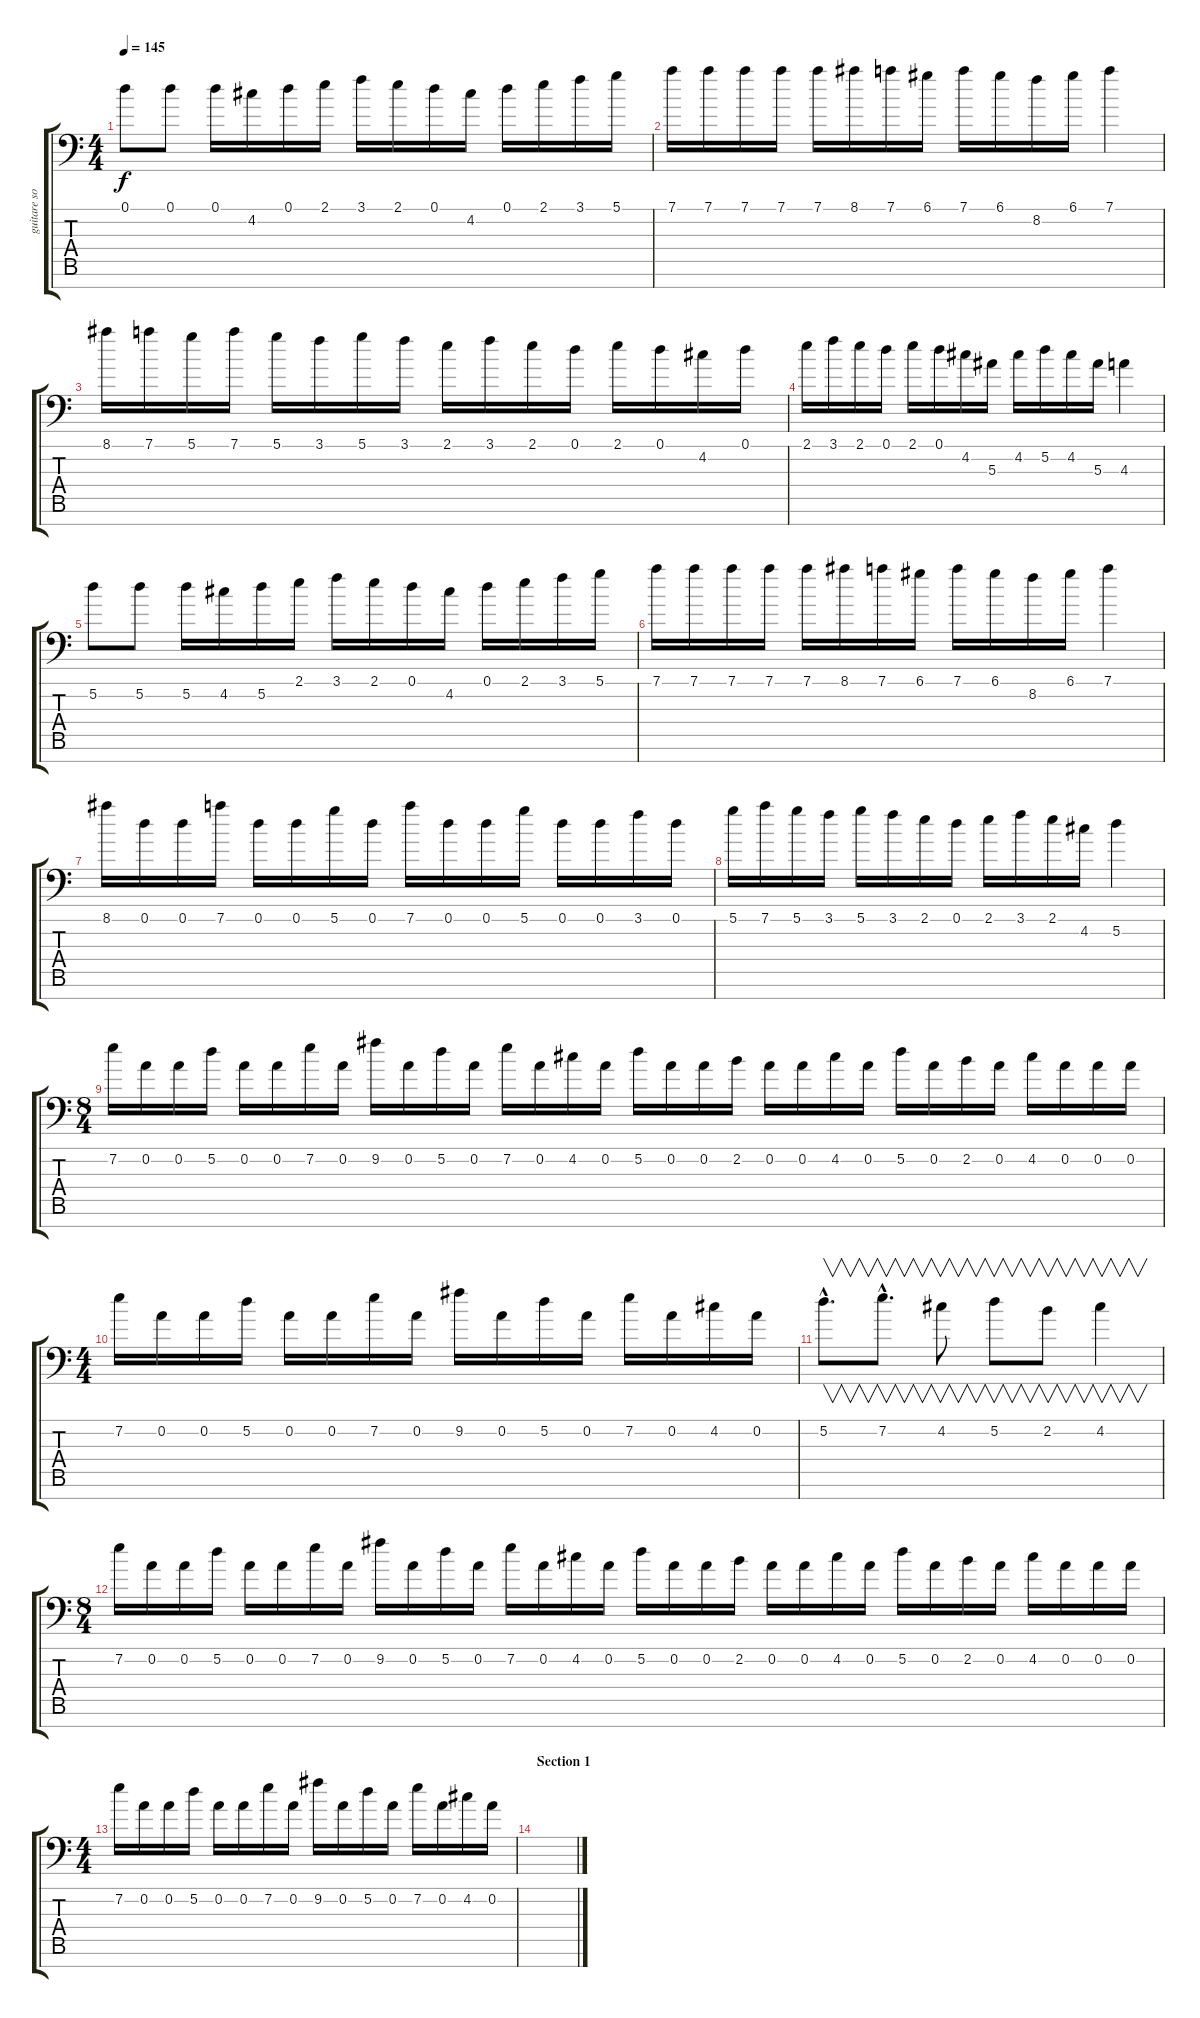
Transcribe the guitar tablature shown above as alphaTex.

\track ("guitare solo" "guitare so") {instrument distortionguitar}
\staff {score tabs}
\tuning (D4 A3 F3 C3 G2 D2 A1) {hide}
\ts (4 4)
\tempo 145
\clef f4
\ks c
0.1.8{dy f} 0.1.8 0.1.16 4.2.16 0.1.16 2.1.16 3.1.16 2.1.16 0.1.16 4.2.16 0.1.16 2.1.16 3.1.16 5.1.16 |
7.1.16 7.1.16 7.1.16 7.1.16 7.1.16 8.1.16 7.1.16 6.1.16 7.1.16 6.1.16 8.2.16 6.1.16 7.1.4 |
8.1.16 7.1.16 5.1.16 7.1.16 5.1.16 3.1.16 5.1.16 3.1.16 2.1.16 3.1.16 2.1.16 0.1.16 2.1.16 0.1.16 4.2.16 0.1.16 |
2.1.16 3.1.16 2.1.16 0.1.16 2.1.16 0.1.16 4.2.16 5.3.16 4.2.16 5.2.16 4.2.16 5.3.16 4.3.4 |
5.2.8 5.2.8 5.2.16 4.2.16 5.2.16 2.1.16 3.1.16 2.1.16 0.1.16 4.2.16 0.1.16 2.1.16 3.1.16 5.1.16 |
7.1.16 7.1.16 7.1.16 7.1.16 7.1.16 8.1.16 7.1.16 6.1.16 7.1.16 6.1.16 8.2.16 6.1.16 7.1.4 |
8.1.16 0.1.16 0.1.16 7.1.16 0.1.16 0.1.16 5.1.16 0.1.16 7.1.16 0.1.16 0.1.16 5.1.16 0.1.16 0.1.16 3.1.16 0.1.16 |
5.1.16 7.1.16 5.1.16 3.1.16 5.1.16 3.1.16 2.1.16 0.1.16 2.1.16 3.1.16 2.1.16 4.2.16 5.2.4 |
\ts (8 4)
7.2.16 0.2.16 0.2.16 5.2.16 0.2.16 0.2.16 7.2.16 0.2.16 9.2.16 0.2.16 5.2.16 0.2.16 7.2.16 0.2.16 4.2.16 0.2.16 5.2.16 0.2.16 0.2.16 2.2.16 0.2.16 0.2.16 4.2.16 0.2.16 5.2.16 0.2.16 2.2.16 0.2.16 4.2.16 0.2.16 0.2.16 0.2.16 |
\ts (4 4)
7.2.16 0.2.16 0.2.16 5.2.16 0.2.16 0.2.16 7.2.16 0.2.16 9.2.16 0.2.16 5.2.16 0.2.16 7.2.16 0.2.16 4.2.16 0.2.16 |
5.2{hac}.8{v d} 7.2{hac}.8{v d} 4.2.8{v} 5.2.8{v} 2.2.8{v} 4.2.4{v} |
\ts (8 4)
7.2.16 0.2.16 0.2.16 5.2.16 0.2.16 0.2.16 7.2.16 0.2.16 9.2.16 0.2.16 5.2.16 0.2.16 7.2.16 0.2.16 4.2.16 0.2.16 5.2.16 0.2.16 0.2.16 2.2.16 0.2.16 0.2.16 4.2.16 0.2.16 5.2.16 0.2.16 2.2.16 0.2.16 4.2.16 0.2.16 0.2.16 0.2.16 |
\ts (4 4)
7.2.16 0.2.16 0.2.16 5.2.16 0.2.16 0.2.16 7.2.16 0.2.16 9.2.16 0.2.16 5.2.16 0.2.16 7.2.16 0.2.16 4.2.16 0.2.16 |
\section ("" "Section 1")
